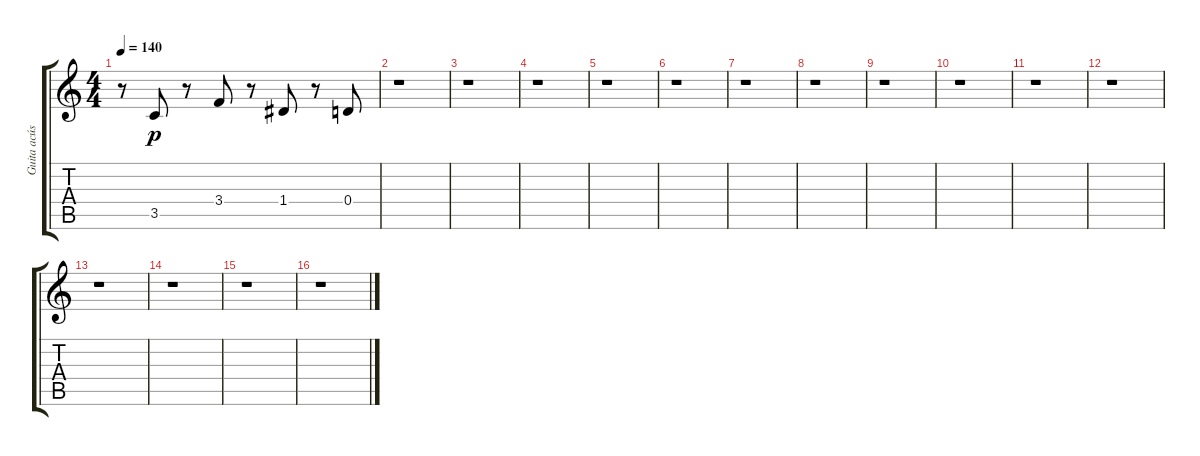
\track ("Guita acústica 2" "Guita acús") {instrument acousticguitarsteel}
\staff {score tabs}
\tuning (E4 B3 G3 D3 A2 E2) {hide}
\ts (4 4)
\tempo 140
\clef g2
\ks c
r.8{dy p} 3.5.8 r.8 3.4.8 r.8 1.4.8 r.8 0.4.8 |
r.1 |
r.1 |
r.1 |
r.1 |
r.1 |
r.1 |
r.1 |
r.1 |
r.1 |
r.1 |
r.1 |
r.1 |
r.1 |
r.1 |
r.1
